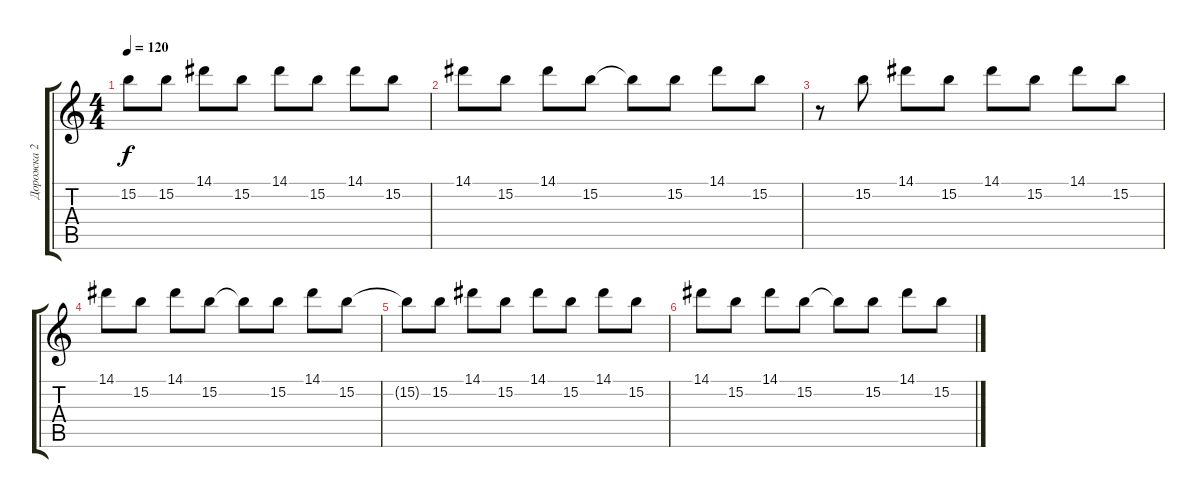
\track ("Дорожка 2" "Дорожка 2") {instrument electricguitarjazz}
\staff {score tabs}
\tuning (Db4 Ab3 E3 B2 Gb2 B1) {hide}
\ts (4 4)
\tempo 120
\clef g2
\ks c
15.2{t}.8{dy f} 15.2.8 14.1.8 15.2.8 14.1.8 15.2.8 14.1.8 15.2.8 |
14.1.8 15.2.8 14.1.8 15.2.8 15.2{t}.8 15.2.8 14.1.8 15.2.8 |
r.8 15.2.8 14.1.8 15.2.8 14.1.8 15.2.8 14.1.8 15.2.8 |
14.1.8 15.2.8 14.1.8 15.2.8 15.2{t}.8 15.2.8 14.1.8 15.2.8 |
15.2{t}.8 15.2.8 14.1.8 15.2.8 14.1.8 15.2.8 14.1.8 15.2.8 |
14.1.8 15.2.8 14.1.8 15.2.8 15.2{t}.8 15.2.8 14.1.8 15.2.8
